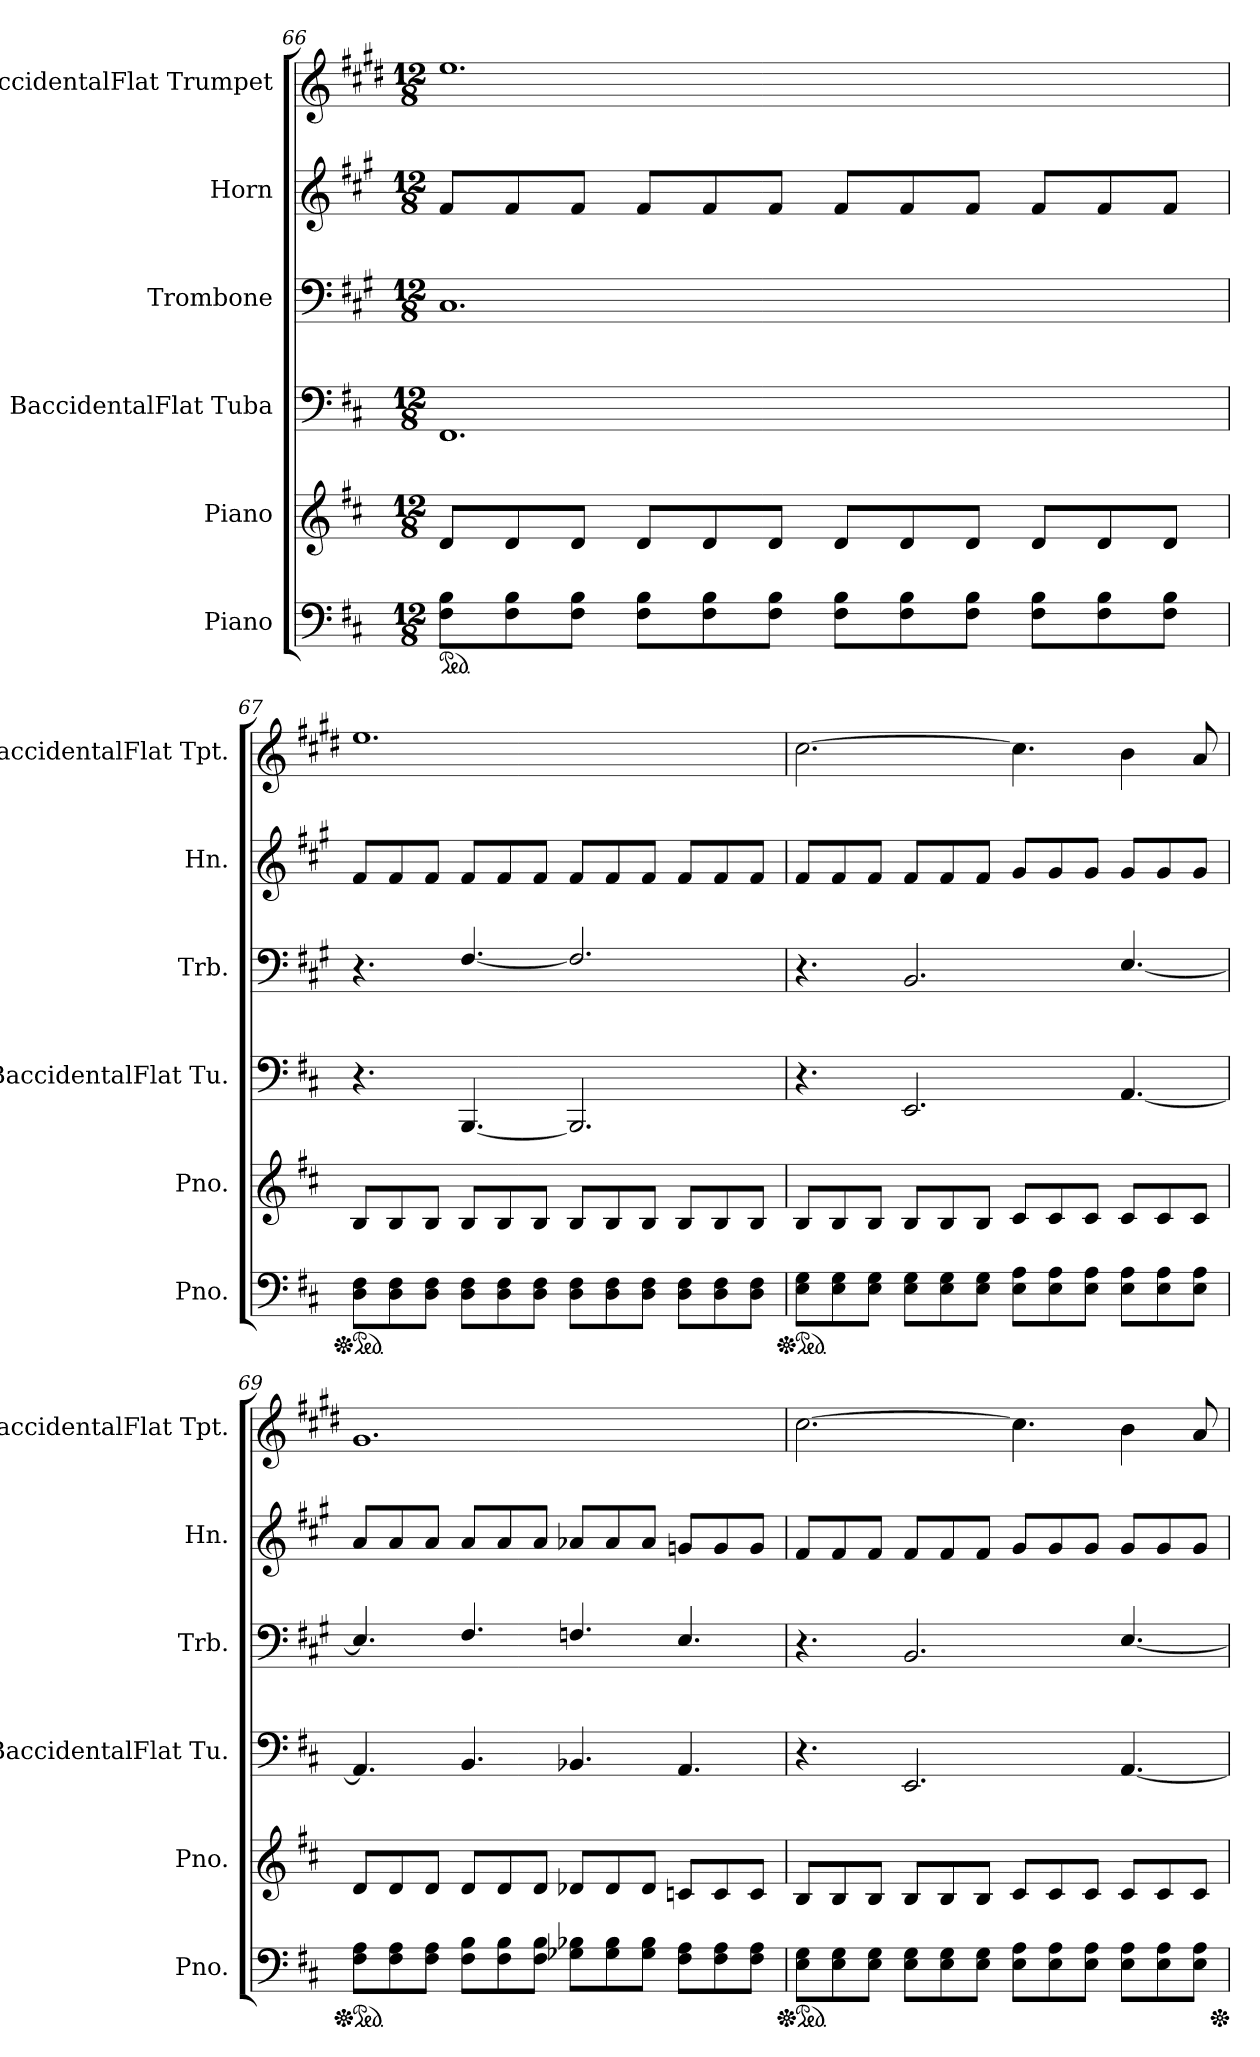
**kern	**kern	**kern	**kern	**kern	**kern
*part6	*part5	*part4	*part3	*part2	*part1
*staff6	*staff5	*staff4	*staff3	*staff2	*staff1
*I"Piano	*I"Piano	*I"BaccidentalFlat Tuba	*I"Trombone	*I"Horn	*I"BaccidentalFlat Trumpet
*I'Pno.	*I'Pno.	*I'BaccidentalFlat Tu.	*I'Trb.	*I'Hn.	*I'BaccidentalFlat Tpt.
*clefF4	*clefG2	*clefF4	*clefF4	*clefG2	*clefG2
*	*	*	*ITrd4c7	*ITrd4c7	*ITrd1c2
*k[f#c#]	*k[f#c#]	*k[f#c#]	*k[f#c#]	*k[f#c#]	*k[f#c#]
*M12/8	*M12/8	*M12/8	*M12/8	*M12/8	*M12/8
*ped	*	*	*	*	*
=66	=66	=66	=66	=66	=66
8F#\ 8B\L	8d/L	1.FF#	1.FF#	8B/L	1.dd
8F#\ 8B\	8d/	.	.	8B/	.
8F#\ 8B\J	8d/J	.	.	8B/J	.
8F#\ 8B\L	8d/L	.	.	8B/L	.
8F#\ 8B\	8d/	.	.	8B/	.
8F#\ 8B\J	8d/J	.	.	8B/J	.
8F#\ 8B\L	8d/L	.	.	8B/L	.
8F#\ 8B\	8d/	.	.	8B/	.
8F#\ 8B\J	8d/J	.	.	8B/J	.
8F#\ 8B\L	8d/L	.	.	8B/L	.
8F#\ 8B\	8d/	.	.	8B/	.
8F#\ 8B\J	8d/J	.	.	8B/J	.
!!LO:PB:g=z
=67	=67	=67	=67	=67	=67
*Xped	*	*	*	*	*
*ped	*	*	*	*	*
8D\ 8F#\L	8B/L	4.r	4.r	8B/L	1.dd
8D\ 8F#\	8B/	.	.	8B/	.
8D\ 8F#\J	8B/J	.	.	8B/J	.
8D\ 8F#\L	8B/L	[4.BBB/	[4.BB/	8B/L	.
8D\ 8F#\	8B/	.	.	8B/	.
8D\ 8F#\J	8B/J	.	.	8B/J	.
8D\ 8F#\L	8B/L	2.BBB/]	2.BB/]	8B/L	.
8D\ 8F#\	8B/	.	.	8B/	.
8D\ 8F#\J	8B/J	.	.	8B/J	.
8D\ 8F#\L	8B/L	.	.	8B/L	.
8D\ 8F#\	8B/	.	.	8B/	.
8D\ 8F#\J	8B/J	.	.	8B/J	.
=68	=68	=68	=68	=68	=68
*Xped	*	*	*	*	*
*ped	*	*	*	*	*
8E\ 8G\L	8B/L	4.r	4.r	8B/L	[2.b\
8E\ 8G\	8B/	.	.	8B/	.
8E\ 8G\J	8B/J	.	.	8B/J	.
8E\ 8G\L	8B/L	2.EE/	2.EE/	8B/L	.
8E\ 8G\	8B/	.	.	8B/	.
8E\ 8G\J	8B/J	.	.	8B/J	.
8E\ 8A\L	8c#/L	.	.	8c#/L	4.b\]
8E\ 8A\	8c#/	.	.	8c#/	.
8E\ 8A\J	8c#/J	.	.	8c#/J	.
8E\ 8A\L	8c#/L	[4.AA/	[4.AA/	8c#/L	4a\
8E\ 8A\	8c#/	.	.	8c#/	.
8E\ 8A\J	8c#/J	.	.	8c#/J	8g/
!!LO:LB:g=z
=69	=69	=69	=69	=69	=69
*Xped	*	*	*	*	*
*ped	*	*	*	*	*
8F#\ 8A\L	8d/L	4.AA/]	4.AA/]	8d/L	1.f#
8F#\ 8A\	8d/	.	.	8d/	.
8F#\ 8A\J	8d/J	.	.	8d/J	.
8F#\ 8B\L	8d/L	4.BB/	4.BB/	8d/L	.
8F#\ 8B\	8d/	.	.	8d/	.
8F#\ 8B\J	8d/J	.	.	8d/J	.
8G-X\ 8B-X\L	8d-X/L	4.BB-X/	4.BB-X/	8d-X/L	.
8G-\ 8B-\	8d-/	.	.	8d-/	.
8G-\ 8B-\J	8d-/J	.	.	8d-/J	.
8F#\ 8A\L	8cn/L	4.AA/	4.AA/	8cn/L	.
8F#\ 8A\	8c/	.	.	8c/	.
8F#\ 8A\J	8c/J	.	.	8c/J	.
=70	=70	=70	=70	=70	=70
*Xped	*	*	*	*	*
*ped	*	*	*	*	*
8E\ 8G\L	8B/L	4.r	4.r	8B/L	[2.b\
8E\ 8G\	8B/	.	.	8B/	.
8E\ 8G\J	8B/J	.	.	8B/J	.
8E\ 8G\L	8B/L	2.EE/	2.EE/	8B/L	.
8E\ 8G\	8B/	.	.	8B/	.
8E\ 8G\J	8B/J	.	.	8B/J	.
8E\ 8A\L	8c#/L	.	.	8c#/L	4.b\]
8E\ 8A\	8c#/	.	.	8c#/	.
8E\ 8A\J	8c#/J	.	.	8c#/J	.
8E\ 8A\L	8c#/L	[4.AA/	[4.AA/	8c#/L	4a\
8E\ 8A\	8c#/	.	.	8c#/	.
8E\ 8A\J	8c#/J	.	.	8c#/J	8g/
*Xped	*	*	*	*	*
=	=	=	=	=	=
*-	*-	*-	*-	*-	*-
